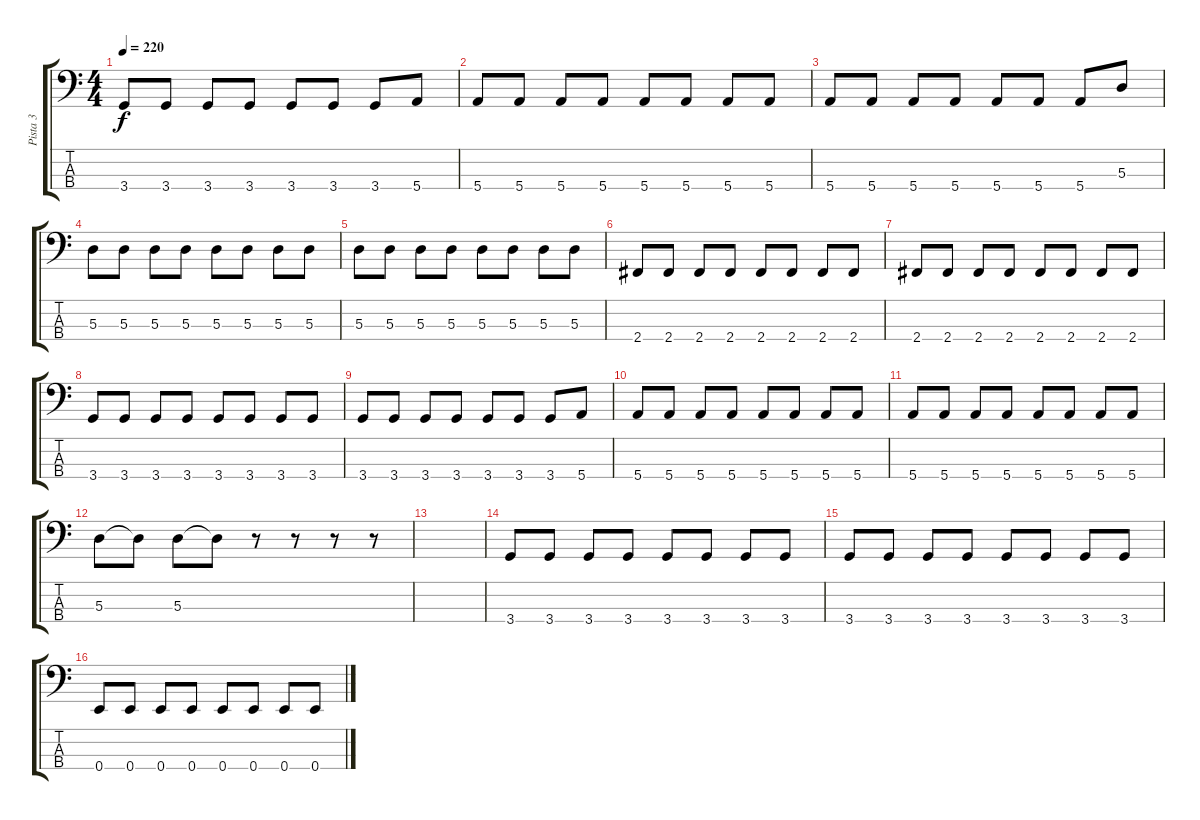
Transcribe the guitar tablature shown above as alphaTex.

\track ("Pista 3" "Pista 3") {instrument electricbassfinger}
\staff {score tabs}
\tuning (G2 D2 A1 E1) {hide}
\ts (4 4)
\tempo 220
\clef f4
\ks c
3.4.8{dy f} 3.4.8 3.4.8 3.4.8 3.4.8 3.4.8 3.4.8 5.4.8 |
5.4.8 5.4.8 5.4.8 5.4.8 5.4.8 5.4.8 5.4.8 5.4.8 |
5.4.8 5.4.8 5.4.8 5.4.8 5.4.8 5.4.8 5.4.8 5.3.8 |
5.3.8 5.3.8 5.3.8 5.3.8 5.3.8 5.3.8 5.3.8 5.3.8 |
5.3.8 5.3.8 5.3.8 5.3.8 5.3.8 5.3.8 5.3.8 5.3.8 |
2.4.8 2.4.8 2.4.8 2.4.8 2.4.8 2.4.8 2.4.8 2.4.8 |
2.4.8 2.4.8 2.4.8 2.4.8 2.4.8 2.4.8 2.4.8 2.4.8 |
3.4.8 3.4.8 3.4.8 3.4.8 3.4.8 3.4.8 3.4.8 3.4.8 |
3.4.8 3.4.8 3.4.8 3.4.8 3.4.8 3.4.8 3.4.8 5.4.8 |
5.4.8 5.4.8 5.4.8 5.4.8 5.4.8 5.4.8 5.4.8 5.4.8 |
5.4.8 5.4.8 5.4.8 5.4.8 5.4.8 5.4.8 5.4.8 5.4.8 |
5.3.8 5.3{t}.8 5.3.8 5.3{t}.8 r.8 r.8 r.8 r.8 |
|
3.4.8 3.4.8 3.4.8 3.4.8 3.4.8 3.4.8 3.4.8 3.4.8 |
3.4.8 3.4.8 3.4.8 3.4.8 3.4.8 3.4.8 3.4.8 3.4.8 |
0.4.8 0.4.8 0.4.8 0.4.8 0.4.8 0.4.8 0.4.8 0.4.8
